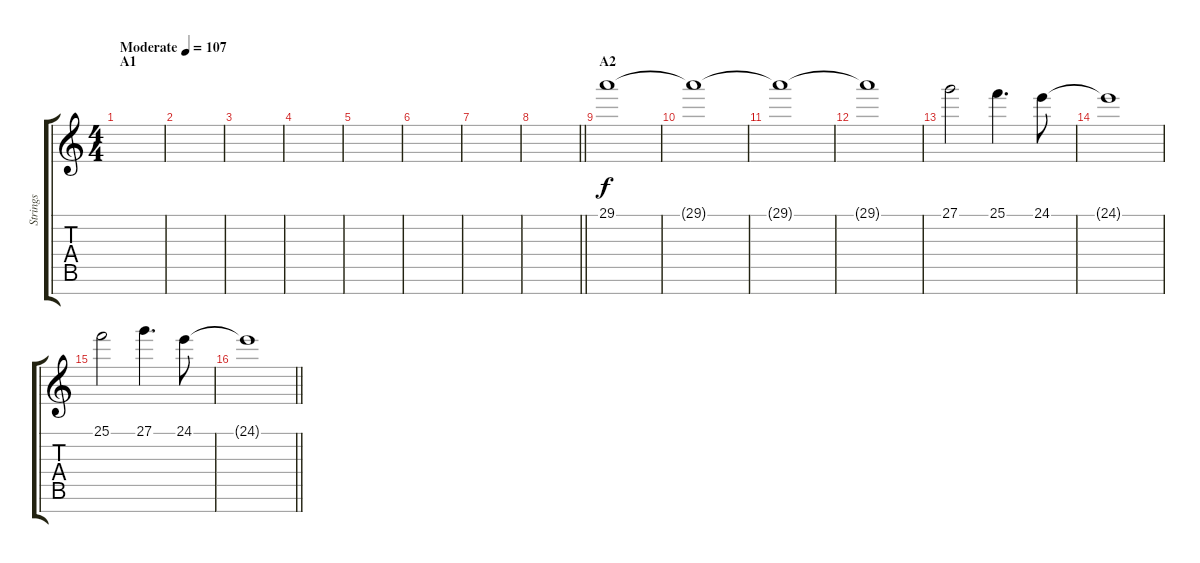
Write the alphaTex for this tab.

\track ("Strings" "Strings") {instrument stringensemble1}
\staff {score tabs}
\tuning (E4 B3 G3 D3 A2 E2 B1) {hide}
\ts (4 4)
\section ("" "A1")
\tempo (107 "Moderate")
\clef g2
\ks c
|
|
|
|
|
|
|
\barLineRight lightlight
|
\section ("" "A2")
29.1.1 |
29.1{t}.1 |
29.1{t}.1 |
29.1{t}.1 |
27.1.2 25.1.4{d} 24.1.8 |
24.1{t}.1 |
25.1.2 27.1.4{d} 24.1.8 |
\barLineRight lightlight
24.1{t}.1
